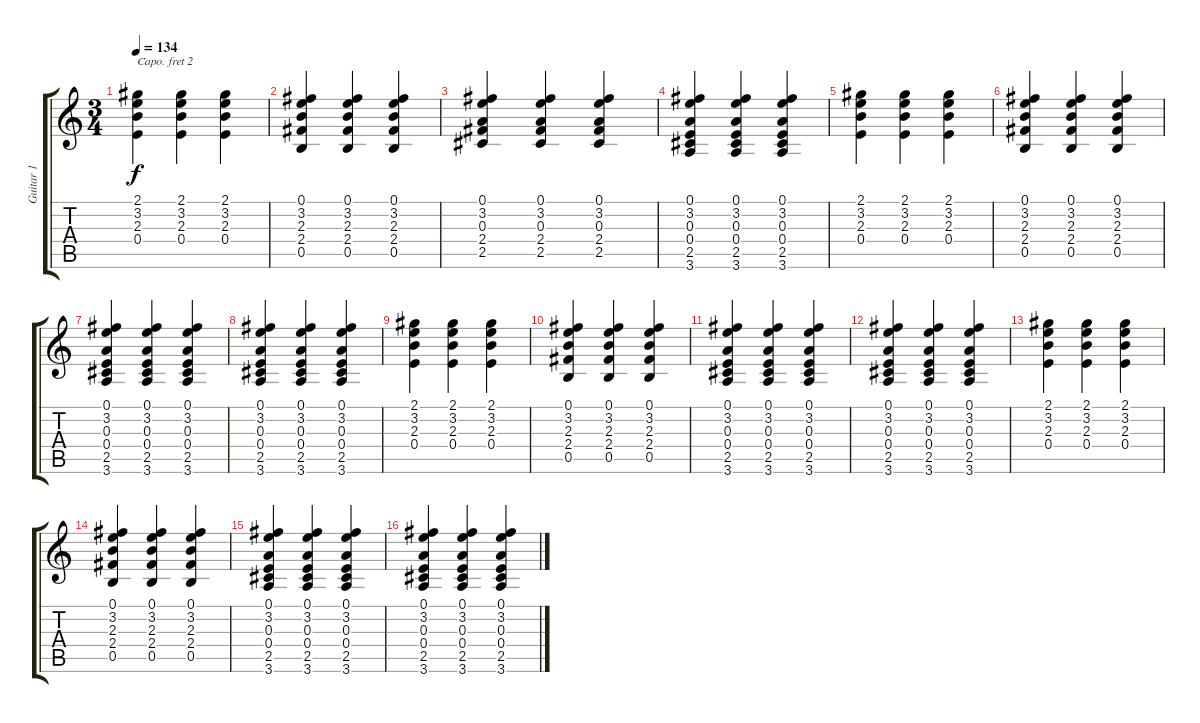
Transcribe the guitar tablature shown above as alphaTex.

\track ("Guitar 1" "Guitar 1") {instrument acousticguitarsteel}
\staff {score tabs}
\capo 2
\tuning (E4 B3 G3 D3 A2 E2) {hide}
\ts (3 4)
\tempo 134
\clef g2
\ks c
(2.1 3.2 2.3 0.4).4{dy f} (2.1 3.2 2.3 0.4).4 (2.1 3.2 2.3 0.4).4 |
(0.1 3.2 2.3 2.4 0.5).4 (0.1 3.2 2.3 2.4 0.5).4 (0.1 3.2 2.3 2.4 0.5).4 |
(0.1 3.2 0.3 2.4 2.5).4 (0.1 3.2 0.3 2.4 2.5).4 (0.1 3.2 0.3 2.4 2.5).4 |
(0.1 3.2 0.3 0.4 2.5 3.6).4 (0.1 3.2 0.3 0.4 2.5 3.6).4 (0.1 3.2 0.3 0.4 2.5 3.6).4 |
(2.1 3.2 2.3 0.4).4 (2.1 3.2 2.3 0.4).4 (2.1 3.2 2.3 0.4).4 |
(0.1 3.2 2.3 2.4 0.5).4 (0.1 3.2 2.3 2.4 0.5).4 (0.1 3.2 2.3 2.4 0.5).4 |
(0.1 3.2 0.3 0.4 2.5 3.6).4 (0.1 3.2 0.3 0.4 2.5 3.6).4 (0.1 3.2 0.3 0.4 2.5 3.6).4 |
(0.1 3.2 0.3 0.4 2.5 3.6).4 (0.1 3.2 0.3 0.4 2.5 3.6).4 (0.1 3.2 0.3 0.4 2.5 3.6).4 |
(2.1 3.2 2.3 0.4).4 (2.1 3.2 2.3 0.4).4 (2.1 3.2 2.3 0.4).4 |
(0.1 3.2 2.3 2.4 0.5).4 (0.1 3.2 2.3 2.4 0.5).4 (0.1 3.2 2.3 2.4 0.5).4 |
(0.1 3.2 0.3 0.4 2.5 3.6).4 (0.1 3.2 0.3 0.4 2.5 3.6).4 (0.1 3.2 0.3 0.4 2.5 3.6).4 |
(0.1 3.2 0.3 0.4 2.5 3.6).4 (0.1 3.2 0.3 0.4 2.5 3.6).4 (0.1 3.2 0.3 0.4 2.5 3.6).4 |
(2.1 3.2 2.3 0.4).4 (2.1 3.2 2.3 0.4).4 (2.1 3.2 2.3 0.4).4 |
(0.1 3.2 2.3 2.4 0.5).4 (0.1 3.2 2.3 2.4 0.5).4 (0.1 3.2 2.3 2.4 0.5).4 |
(0.1 3.2 0.3 0.4 2.5 3.6).4 (0.1 3.2 0.3 0.4 2.5 3.6).4 (0.1 3.2 0.3 0.4 2.5 3.6).4 |
(0.1 3.2 0.3 0.4 2.5 3.6).4 (0.1 3.2 0.3 0.4 2.5 3.6).4 (0.1 3.2 0.3 0.4 2.5 3.6).4
